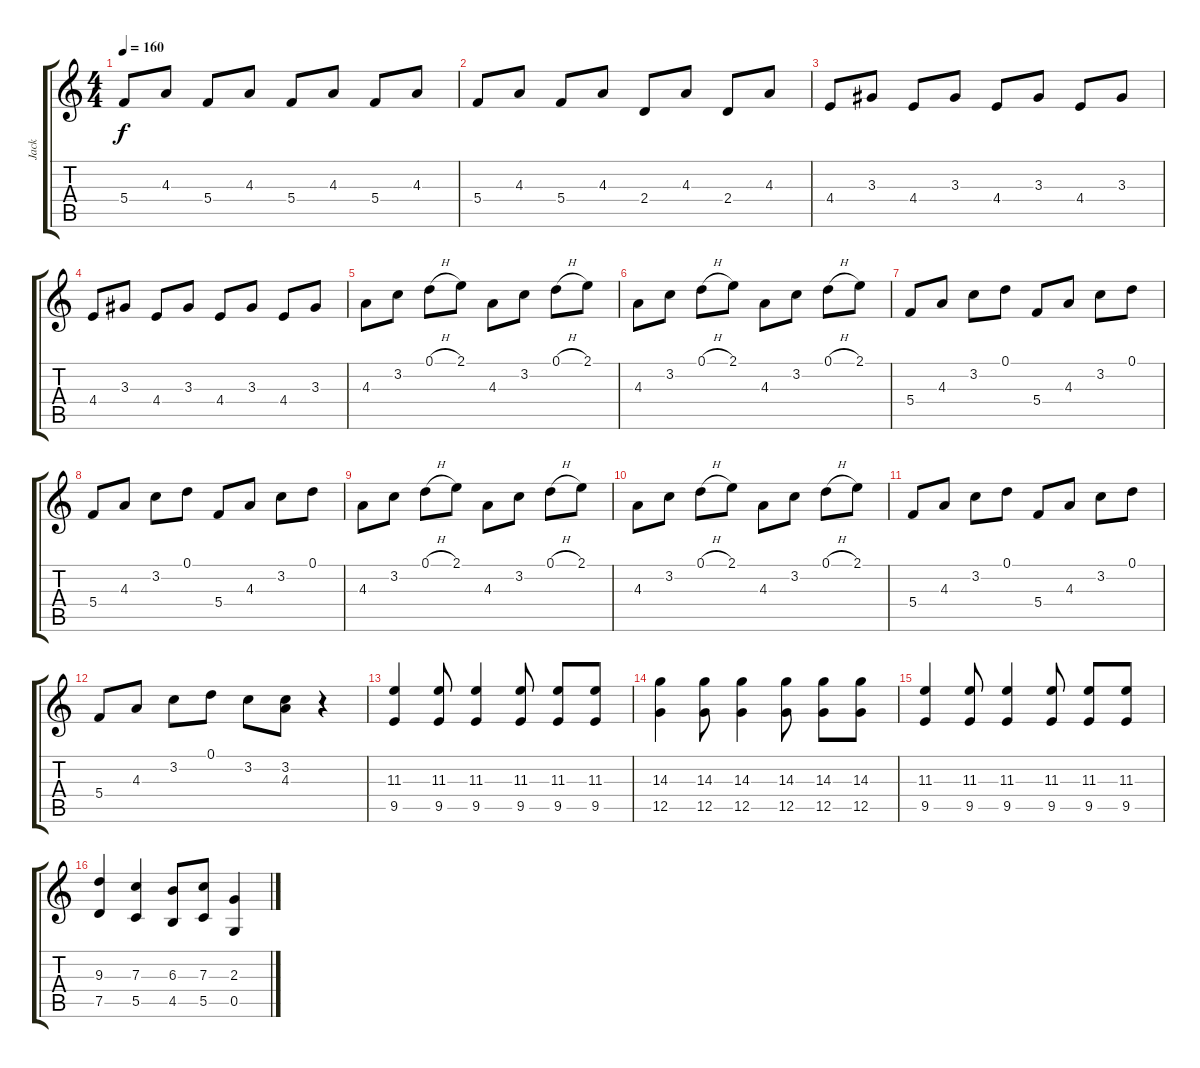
\track ("Jack" "Jack") {instrument electricguitarmuted}
\staff {score tabs}
\tuning (D4 A3 F3 C3 G2 D2) {hide}
\ts (4 4)
\tempo 160
\clef g2
\ks c
5.4.8{dy f} 4.3.8 5.4.8 4.3.8 5.4.8 4.3.8 5.4.8 4.3.8 |
5.4.8 4.3.8 5.4.8 4.3.8 2.4.8 4.3.8 2.4.8 4.3.8 |
4.4.8 3.3.8 4.4.8 3.3.8 4.4.8 3.3.8 4.4.8 3.3.8 |
4.4.8 3.3.8 4.4.8 3.3.8 4.4.8 3.3.8 4.4.8 3.3.8 |
4.3.8{instrument distortionguitar} 3.2.8 0.1{h}.8 2.1.8 4.3.8{instrument distortionguitar} 3.2.8 0.1{h}.8 2.1.8 |
4.3.8{instrument distortionguitar} 3.2.8 0.1{h}.8 2.1.8 4.3.8{instrument distortionguitar} 3.2.8 0.1{h}.8 2.1.8 |
5.4.8 4.3.8 3.2.8 0.1.8 5.4.8 4.3.8 3.2.8 0.1.8 |
5.4.8 4.3.8 3.2.8 0.1.8 5.4.8 4.3.8 3.2.8 0.1.8 |
4.3.8{instrument distortionguitar} 3.2.8 0.1{h}.8 2.1.8 4.3.8{instrument distortionguitar} 3.2.8 0.1{h}.8 2.1.8 |
4.3.8{instrument distortionguitar} 3.2.8 0.1{h}.8 2.1.8 4.3.8{instrument distortionguitar} 3.2.8 0.1{h}.8 2.1.8 |
5.4.8 4.3.8 3.2.8 0.1.8 5.4.8 4.3.8 3.2.8 0.1.8 |
5.4.8 4.3.8 3.2.8 0.1.8 3.2.8 (3.2 4.3).8 r.4 |
(11.3 9.5).4 (11.3 9.5).8 (11.3 9.5).4 (11.3 9.5).8 (11.3 9.5).8 (11.3 9.5).8 |
(14.3 12.5).4 (14.3 12.5).8 (14.3 12.5).4 (14.3 12.5).8 (14.3 12.5).8 (14.3 12.5).8 |
(11.3 9.5).4 (11.3 9.5).8 (11.3 9.5).4 (11.3 9.5).8 (11.3 9.5).8 (11.3 9.5).8 |
(9.3 7.5).4 (7.3 5.5).4 (6.3 4.5).8 (7.3 5.5).8 (2.3 0.5).4
